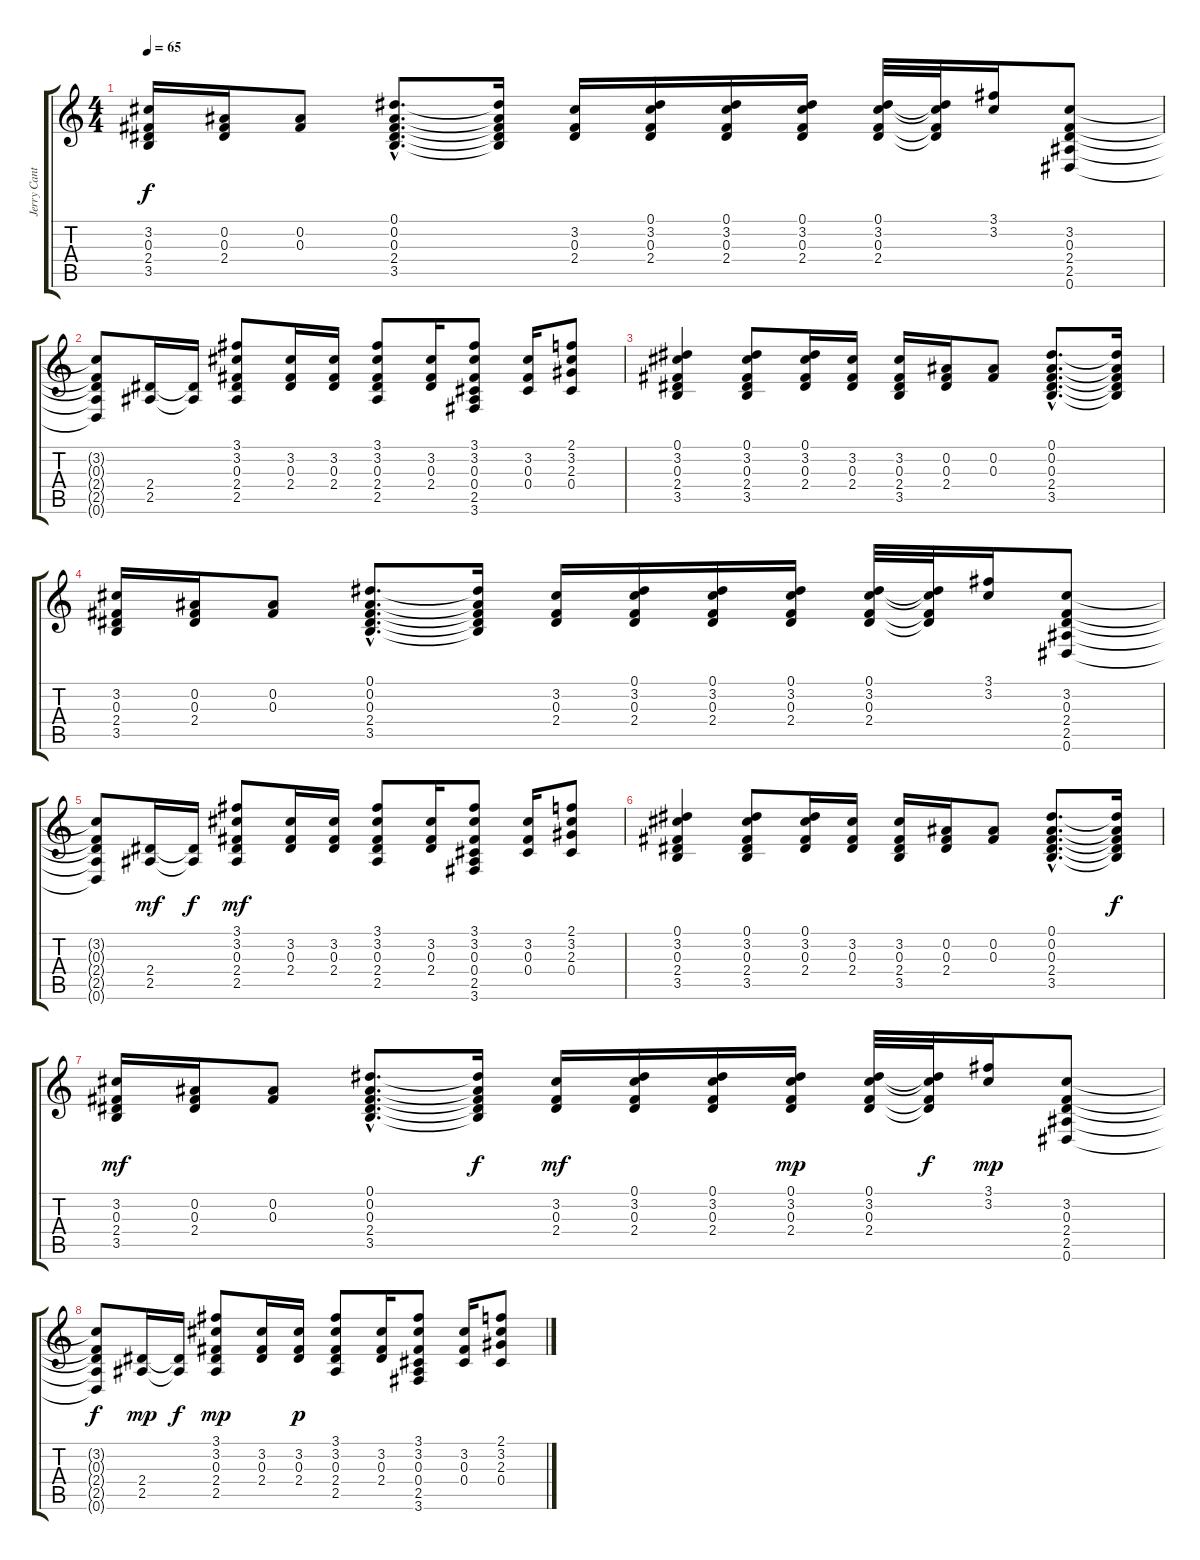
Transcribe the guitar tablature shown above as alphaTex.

\track ("Jerry Cantrell (Acoustic Guitar)" "Jerry Cant") {instrument acousticguitarsteel}
\staff {score tabs}
\tuning (Eb4 Bb3 Gb3 Db3 Ab2 Eb2) {hide}
\ts (4 4)
\tempo 65
\clef g2
\ks c
(3.2 0.3 2.4 3.5).16{dy f} (0.2 0.3 2.4).16 (0.2 0.3).8 (0.1{hac} 0.2{hac} 0.3{hac} 2.4{hac} 3.5{hac}).8{d} (0.1{t} 0.2{t} 0.3{t} 2.4{t} 3.5{t}).16 (3.2 0.3 2.4).16 (0.1 3.2 0.3 2.4).16 (0.1 3.2 0.3 2.4).16 (0.1 3.2 0.3 2.4).16 (0.1 3.2 0.3 2.4).32 (0.1{t} 3.2{t} 0.3{t} 2.4{t}).32 (3.1 3.2).16 (3.2 0.3 2.4 2.5 0.6).8 |
(3.2{t} 0.3{t} 2.4{t} 2.5{t} 0.6{t}).8 (2.4 2.5).16 (2.4{t} 2.5{t}).16 (3.1 3.2 0.3 2.4 2.5).8 (3.2 0.3 2.4).16 (3.2 0.3 2.4).16 (3.1 3.2 0.3 2.4 2.5).8 (3.2 0.3 2.4).16 (3.1 3.2 0.3 0.4 2.5 3.6).8 (3.2 0.3 0.4).16 (2.1 3.2 2.3 0.4).8 |
(0.1 3.2 0.3 2.4 3.5).4 (0.1 3.2 0.3 2.4 3.5).8 (0.1 3.2 0.3 2.4).16 (3.2 0.3 2.4).16 (3.2 0.3 2.4 3.5).16 (0.2 0.3 2.4).16 (0.2 0.3).8 (0.1{hac} 0.2{hac} 0.3{hac} 2.4{hac} 3.5{hac}).8{d} (0.1{t} 0.2{t} 0.3{t} 2.4{t} 3.5{t}).16 |
(3.2 0.3 2.4 3.5).16 (0.2 0.3 2.4).16 (0.2 0.3).8 (0.1{hac} 0.2{hac} 0.3{hac} 2.4{hac} 3.5{hac}).8{d} (0.1{t} 0.2{t} 0.3{t} 2.4{t} 3.5{t}).16 (3.2 0.3 2.4).16 (0.1 3.2 0.3 2.4).16 (0.1 3.2 0.3 2.4).16 (0.1 3.2 0.3 2.4).16 (0.1 3.2 0.3 2.4).32 (0.1{t} 3.2{t} 0.3{t} 2.4{t}).32 (3.1 3.2).16 (3.2 0.3 2.4 2.5 0.6).8 |
(3.2{t} 0.3{t} 2.4{t} 2.5{t} 0.6{t}).8 (2.4 2.5).16{dy mf} (2.4{t} 2.5{t}).16{dy f} (3.1 3.2 0.3 2.4 2.5).8{dy mf} (3.2 0.3 2.4).16 (3.2 0.3 2.4).16 (3.1 3.2 0.3 2.4 2.5).8 (3.2 0.3 2.4).16 (3.1 3.2 0.3 0.4 2.5 3.6).8 (3.2 0.3 0.4).16 (2.1 3.2 2.3 0.4).8 |
(0.1 3.2 0.3 2.4 3.5).4 (0.1 3.2 0.3 2.4 3.5).8 (0.1 3.2 0.3 2.4).16 (3.2 0.3 2.4).16 (3.2 0.3 2.4 3.5).16 (0.2 0.3 2.4).16 (0.2 0.3).8 (0.1{hac} 0.2{hac} 0.3{hac} 2.4{hac} 3.5{hac}).8{d} (0.1{t} 0.2{t} 0.3{t} 2.4{t} 3.5{t}).16{dy f} |
(3.2 0.3 2.4 3.5).16{dy mf} (0.2 0.3 2.4).16 (0.2 0.3).8 (0.1{hac} 0.2{hac} 0.3{hac} 2.4{hac} 3.5{hac}).8{d} (0.1{t} 0.2{t} 0.3{t} 2.4{t} 3.5{t}).16{dy f} (3.2 0.3 2.4).16{dy mf} (0.1 3.2 0.3 2.4).16 (0.1 3.2 0.3 2.4).16 (0.1 3.2 0.3 2.4).16{dy mp} (0.1 3.2 0.3 2.4).32 (0.1{t} 3.2{t} 0.3{t} 2.4{t}).32{dy f} (3.1 3.2).16{dy mp} (3.2 0.3 2.4 2.5 0.6).8 |
(3.2{t} 0.3{t} 2.4{t} 2.5{t} 0.6{t}).8{dy f} (2.4 2.5).16{dy mp} (2.4{t} 2.5{t}).16{dy f} (3.1 3.2 0.3 2.4 2.5).8{dy mp} (3.2 0.3 2.4).16 (3.2 0.3 2.4).16{dy p} (3.1 3.2 0.3 2.4 2.5).8 (3.2 0.3 2.4).16 (3.1 3.2 0.3 0.4 2.5 3.6).8 (3.2 0.3 0.4).16 (2.1 3.2 2.3 0.4).8
